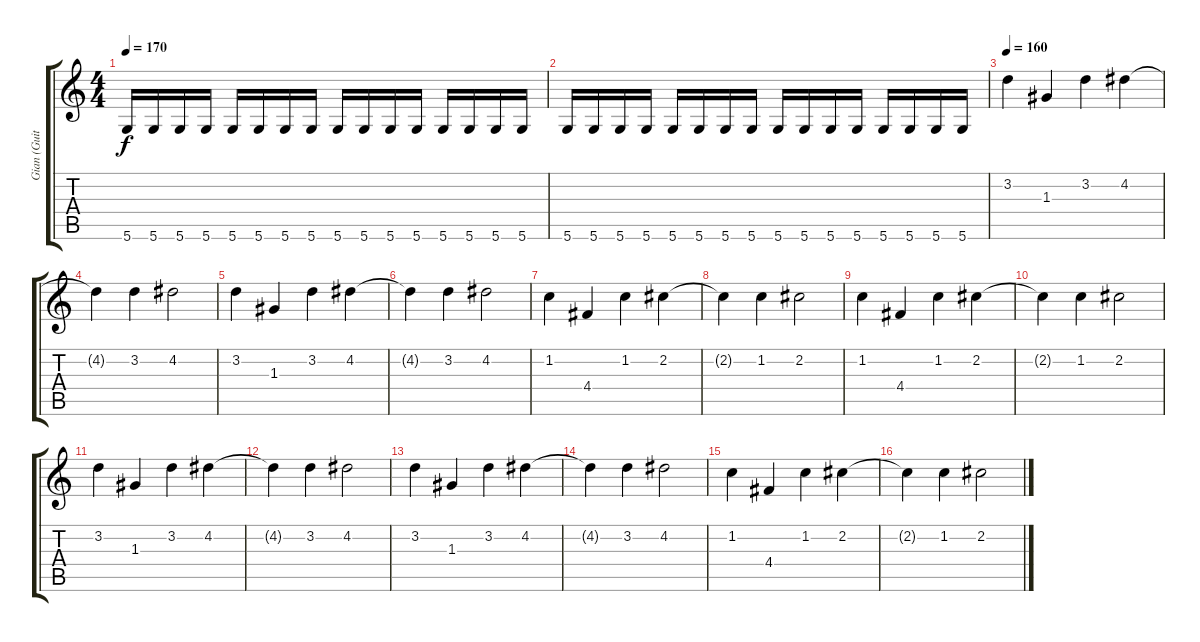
\track ("Gian (Guitar)" "Gian (Guit") {instrument distortionguitar}
\staff {score tabs}
\tuning (E4 B3 G3 D3 A2 D2) {hide}
\ts (4 4)
\tempo 170
\clef g2
\ks c
5.6.16{dy f} 5.6.16 5.6.16 5.6.16 5.6.16 5.6.16 5.6.16 5.6.16 5.6.16 5.6.16 5.6.16 5.6.16 5.6.16 5.6.16 5.6.16 5.6.16 |
5.6.16 5.6.16 5.6.16 5.6.16 5.6.16 5.6.16 5.6.16 5.6.16 5.6.16 5.6.16 5.6.16 5.6.16 5.6.16 5.6.16 5.6.16 5.6.16 |
\tempo 160
3.2.4 1.3.4 3.2.4 4.2.4 |
4.2{t}.4 3.2.4 4.2.2 |
3.2.4 1.3.4 3.2.4 4.2.4 |
4.2{t}.4 3.2.4 4.2.2 |
1.2.4 4.4.4 1.2.4 2.2.4 |
2.2{t}.4 1.2.4 2.2.2 |
1.2.4 4.4.4 1.2.4 2.2.4 |
2.2{t}.4 1.2.4 2.2.2 |
3.2.4 1.3.4 3.2.4 4.2.4 |
4.2{t}.4 3.2.4 4.2.2 |
3.2.4 1.3.4 3.2.4 4.2.4 |
4.2{t}.4 3.2.4 4.2.2 |
1.2.4 4.4.4 1.2.4 2.2.4 |
2.2{t}.4 1.2.4 2.2.2
